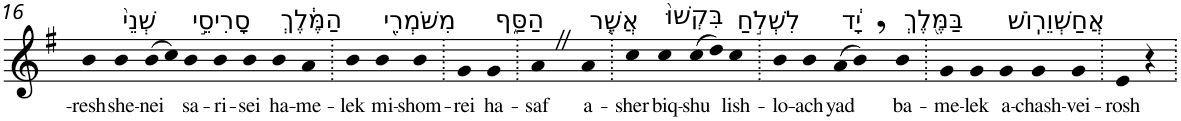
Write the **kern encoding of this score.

**kern	**text
*part1	*part1
*staff1	*staff1
*I"Piano	*
*I'Pno	*
!!LO:PB:g=z
*clefG2	*
*k[f#]	*
*G:	*
=16	=16
!	!LO:LY:b
4b	-resh
!LO:TX:a:t=שְׁנֵי֙	!
!	!LO:LY:b
4b	she-
!	!LO:LY:b
(>8b	-nei
8cc)	.
!LO:TX:a:t=סָרִיסֵ֣י	!
!	!LO:LY:b
4b	sa-
!	!LO:LY:b
4b	-ri-
!	!LO:LY:b
4b	-sei
!LO:TX:a:t=הַמֶּ֔לֶךְ	!
!	!LO:LY:b
4b	ha-
!	!LO:LY:b
4a	-me-
=17.	=17.
!	!LO:LY:b
4b	-lek
!LO:TX:a:t=מִשֹּׁמְרֵ֖י	!
!	!LO:LY:b
4b	mi-
!	!LO:LY:b
4b	-shom-
=18.	=18.
!	!LO:LY:b
4g	-rei
!LO:TX:a:t=הַסַּ֑ף	!
!	!LO:LY:b
4g	ha-
=19.	=19.
!	!LO:LY:b
4aZ	-saf
!LO:TX:a:t=אֲשֶׁ֤ר	!
!	!LO:LY:b
4a	a-
=20.	=20.
!	!LO:LY:b
4cc	-sher
!LO:TX:a:t=בִּקְשׁוּ֙	!
!	!LO:LY:b
4cc	biq-
!	!LO:LY:b
(>8cc	-shu
8dd)	.
!LO:TX:a:t=לִשְׁלֹ֣חַ	!
!	!LO:LY:b
4cc	lish-
=21.	=21.
!	!LO:LY:b
4b	-lo-
!	!LO:LY:b
4b	-ach
!LO:TX:a:t=יָ֔ד	!
!	!LO:LY:b
(>8a	yad
8b,)	.
!LO:TX:a:t=בַּמֶּ֖לֶךְ	!
!	!LO:LY:b
4b	ba-
=22.	=22.
!	!LO:LY:b
4g	-me-
!	!LO:LY:b
4g	-lek
!LO:TX:a:t=אֲחַשְׁוֵרֽוֹשׁ	!
!	!LO:LY:b
4g	a-
!	!LO:LY:b
4g	-chash-
!	!LO:LY:b
4g	-vei-
=23.	=23.
!	!LO:LY:b
4e	-rosh
4r	.
=.	=.
*-	*-
